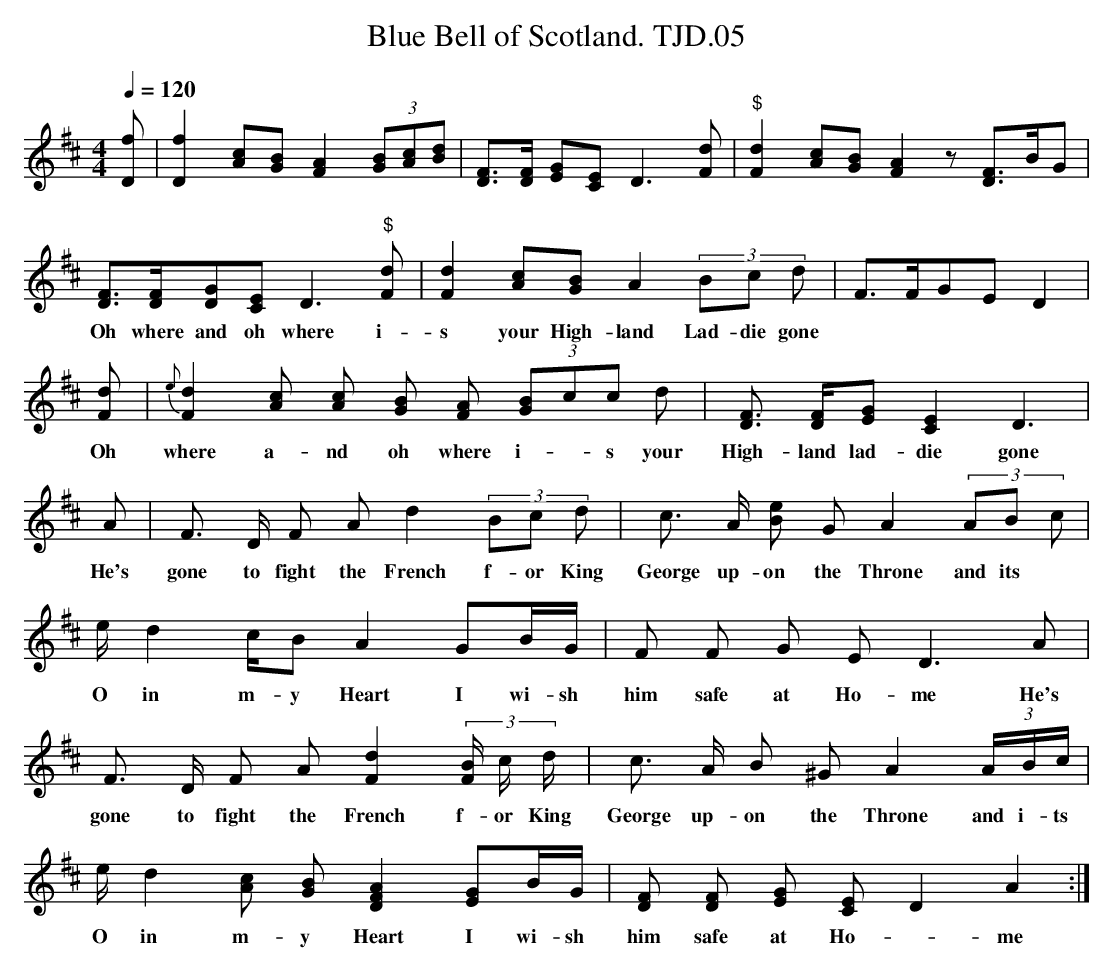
X:1
T:Blue Bell of Scotland. TJD.05
M:4/4
L:1/8
Q:1/4=120
K:D major
[fD]|[f2D2][cA][BG][A2F2](3[BG][cA][dB]|[FD]>[FD] [GE][EC]D3 [dF]|\
"$"[d2F2][cA][BG][A2F2]z [DF]>BG|!
[FD]>[FD][GD][EC]D3"$"[dF]|[d2F2][cA][BG]A2(3Bc d|F>FGED2|!
w:Oh where and oh where i-s your High-land Lad-die gone
[dF]|{e}[d2F2][cA] [cA] [BG] [AF] (3[BG]cc d|[FD]> [FD][GE][E2C2]D3|!
w:Oh where a-nd oh where i--s your High-land lad-die gone
A|F> D F Ad2(3Bc d|c >A [eB] G A2 (3AB c|!
w:He's gone to fight the French f-or King George up-on the Throne and its
e/d2c/BA2GB/G/|F F G E D3 A|!
w:O in m-y Heart I wi- sh him safe at Ho-me He's
F> D F A[d2F2] (3[B/F/] c/ d/|c >A B ^G A2 (3A/B/c/|!
w:gone to fight the French f-or King George up-on the Throne and i-ts
e/d2[cA] [BG][A2F2D2][GE]B/G/|[FD] [FD] [GE] [EC] D2 A2:|]!
w:O in m-y Heart I wi- sh him safe at Ho--me
